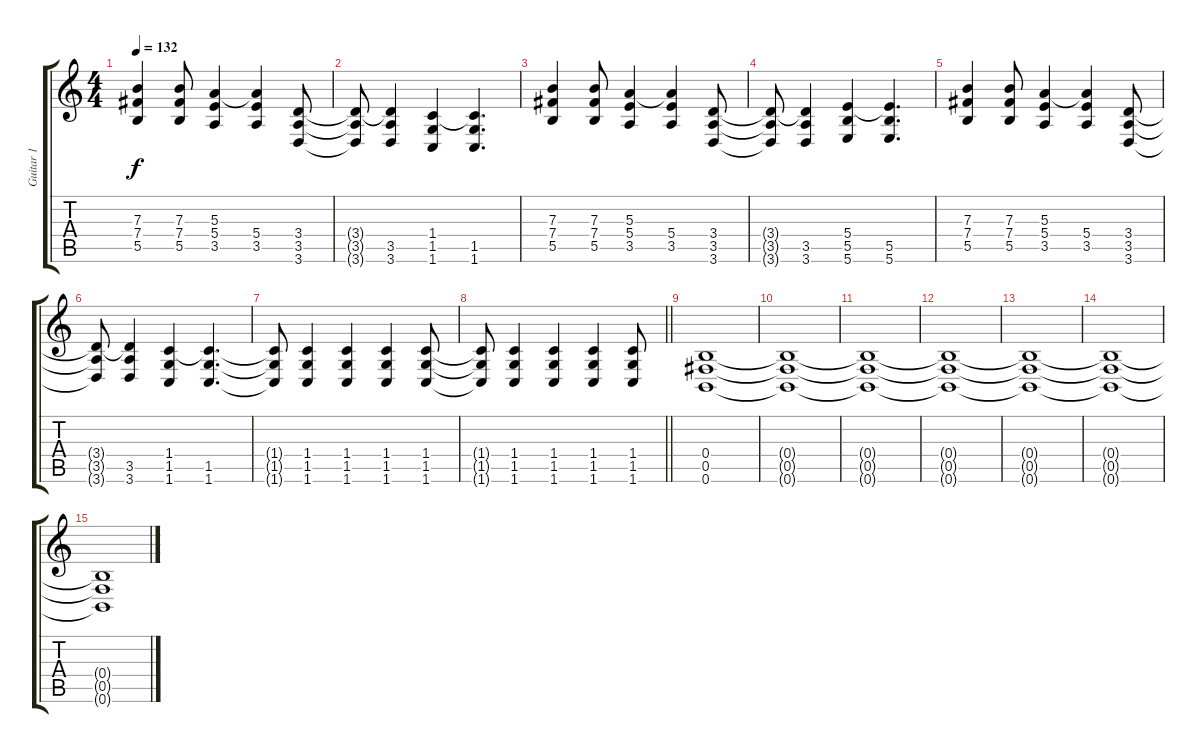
\track ("Guitar 1" "Guitar 1") {instrument distortionguitar}
\staff {score tabs}
\tuning (Db4 Ab3 E3 B2 Gb2 B1) {hide}
\ts (4 4)
\tempo 132
\clef g2
\ks c
(7.3 7.4 5.5).4{dy f} (7.3 7.4 5.5).8 (5.3 5.4 3.5).4 (5.3{t} 5.4 3.5).4 (3.4 3.5 3.6).8 |
(3.4{t} 3.5{t} 3.6{t}).8 (3.4{t} 3.5 3.6).4 (1.4 1.5 1.6).4 (1.4{t} 1.5 1.6).4{d} |
(7.3 7.4 5.5).4 (7.3 7.4 5.5).8 (5.3 5.4 3.5).4 (5.3{t} 5.4 3.5).4 (3.4 3.5 3.6).8 |
(3.4{t} 3.5{t} 3.6{t}).8 (3.4{t} 3.5 3.6).4 (5.4 5.5 5.6).4 (5.4{t} 5.5 5.6).4{d} |
(7.3 7.4 5.5).4 (7.3 7.4 5.5).8 (5.3 5.4 3.5).4 (5.3{t} 5.4 3.5).4 (3.4 3.5 3.6).8 |
(3.4{t} 3.5{t} 3.6{t}).8 (3.4{t} 3.5 3.6).4 (1.4 1.5 1.6).4 (1.4{t} 1.5 1.6).4{d} |
(1.4{t} 1.5{t} 1.6{t}).8 (1.4 1.5 1.6).4 (1.4 1.5 1.6).4 (1.4 1.5 1.6).4 (1.4 1.5 1.6).8 |
\barLineRight lightlight
(1.4{t} 1.5{t} 1.6{t}).8 (1.4 1.5 1.6).4 (1.4 1.5 1.6).4 (1.4 1.5 1.6).4 (1.4 1.5 1.6).8 |
(0.4 0.5 0.6).1 |
(0.4{t} 0.5{t} 0.6{t}).1 |
(0.4{t} 0.5{t} 0.6{t}).1 |
(0.4{t} 0.5{t} 0.6{t}).1 |
(0.4{t} 0.5{t} 0.6{t}).1 |
(0.4{t} 0.5{t} 0.6{t}).1 |
(0.4{t} 0.5{t} 0.6{t}).1
